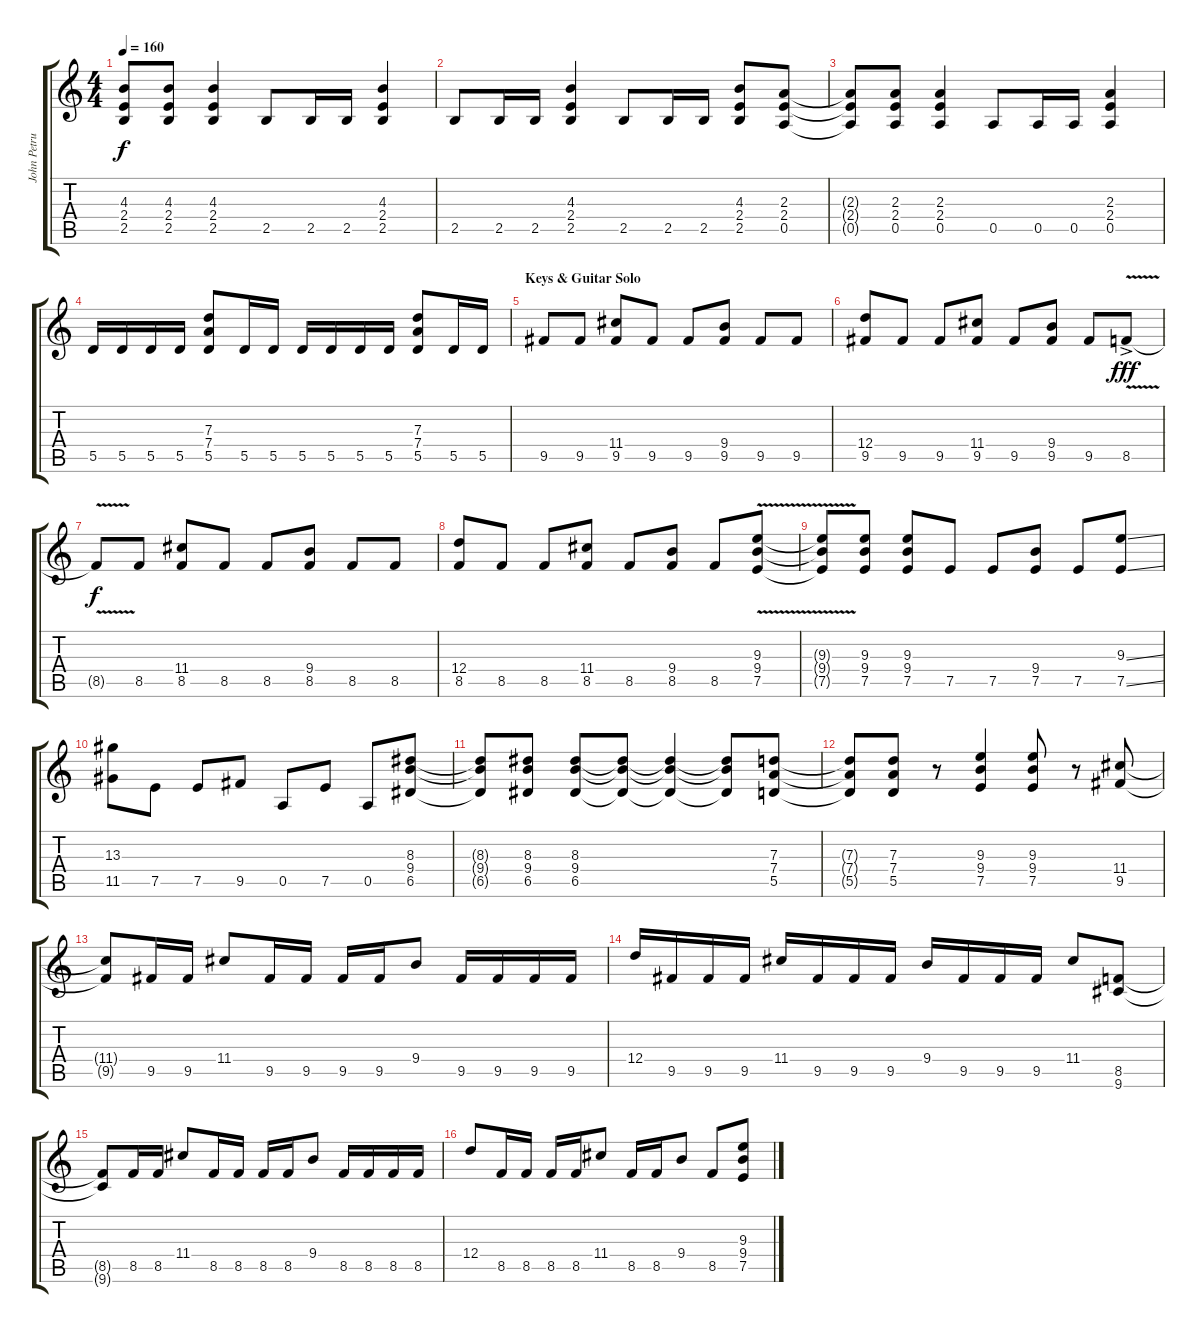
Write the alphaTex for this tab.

\track ("John Petrucci Rythm/Lead Guitar" "John Petru") {instrument distortionguitar}
\staff {score tabs}
\tuning (E4 B3 G3 D3 A2 E2) {hide}
\ts (4 4)
\tempo 160
\clef g2
\ks c
(4.3{t} 2.4{t} 2.5{t}).8{dy f} (4.3 2.4 2.5).8 (4.3 2.4 2.5).4 2.5.8 2.5.16 2.5.16 (4.3 2.4 2.5).4 |
2.5.8 2.5.16 2.5.16 (4.3 2.4 2.5).4 2.5.8 2.5.16 2.5.16 (4.3 2.4 2.5).8 (2.3 2.4 0.5).8 |
(2.3{t} 2.4{t} 0.5{t}).8 (2.3 2.4 0.5).8 (2.3 2.4 0.5).4 0.5.8 0.5.16 0.5.16 (2.3 2.4 0.5).4 |
5.5.16 5.5.16 5.5.16 5.5.16 (7.3 7.4 5.5).8 5.5.16 5.5.16 5.5.16 5.5.16 5.5.16 5.5.16 (7.3 7.4 5.5).8 5.5.16 5.5.16 |
\section ("" "Keys & Guitar Solo")
9.5.8 9.5.8 (11.4 9.5).8 9.5.8 9.5.8 (9.4 9.5).8 9.5.8 9.5.8 |
(12.4 9.5).8 9.5.8 9.5.8 (11.4 9.5).8 9.5.8 (9.4 9.5).8 9.5.8 8.5{v ac}.8{dy fff} |
8.5{t}.8{dy f} 8.5.8 (11.4 8.5).8 8.5.8 8.5.8 (9.4 8.5).8 8.5.8 8.5.8 |
(12.4 8.5).8 8.5.8 8.5.8 (11.4 8.5).8 8.5.8 (9.4 8.5).8 8.5.8 (9.3 9.4 7.5{v}).8 |
(9.3{t} 9.4{t} 7.5{t}).8 (9.3 9.4 7.5).8 (9.3 9.4 7.5).8 7.5.8 7.5.8 (9.4 7.5).8 7.5.8 (9.3{ss} 7.5{ss}).8 |
(13.3 11.5).8 7.5.8 7.5.8 9.5.8 0.5.8 7.5.8 0.5.8 (8.3 9.4 6.5).8 |
(8.3{t} 9.4{t} 6.5{t}).8 (8.3 9.4 6.5).8 (8.3 9.4 6.5).8 (8.3{t} 9.4{t} 6.5{t}).8 (8.3{t} 9.4{t} 6.5{t}).4 (8.3{t} 9.4{t} 6.5{t}).8 (7.3 7.4 5.5).8 |
(7.3{t} 7.4{t} 5.5{t}).8 (7.3 7.4 5.5).8 r.8 (9.3 9.4 7.5).4 (9.3 9.4 7.5).8 r.8 (11.4 9.5).8 |
(11.4{t} 9.5{t}).8 9.5.16 9.5.16 11.4.8 9.5.16 9.5.16 9.5.16 9.5.16 9.4.8 9.5.16 9.5.16 9.5.16 9.5.16 |
12.4.16 9.5.16 9.5.16 9.5.16 11.4.16 9.5.16 9.5.16 9.5.16 9.4.16 9.5.16 9.5.16 9.5.16 11.4.8 (8.5 9.6).8 |
(8.5{t} 9.6{t}).8 8.5.16 8.5.16 11.4.8 8.5.16 8.5.16 8.5.16 8.5.16 9.4.8 8.5.16 8.5.16 8.5.16 8.5.16 |
12.4.8 8.5.16 8.5.16 8.5.16 8.5.16 11.4.8 8.5.16 8.5.16 9.4.8 8.5.8 (9.3 9.4 7.5).8
